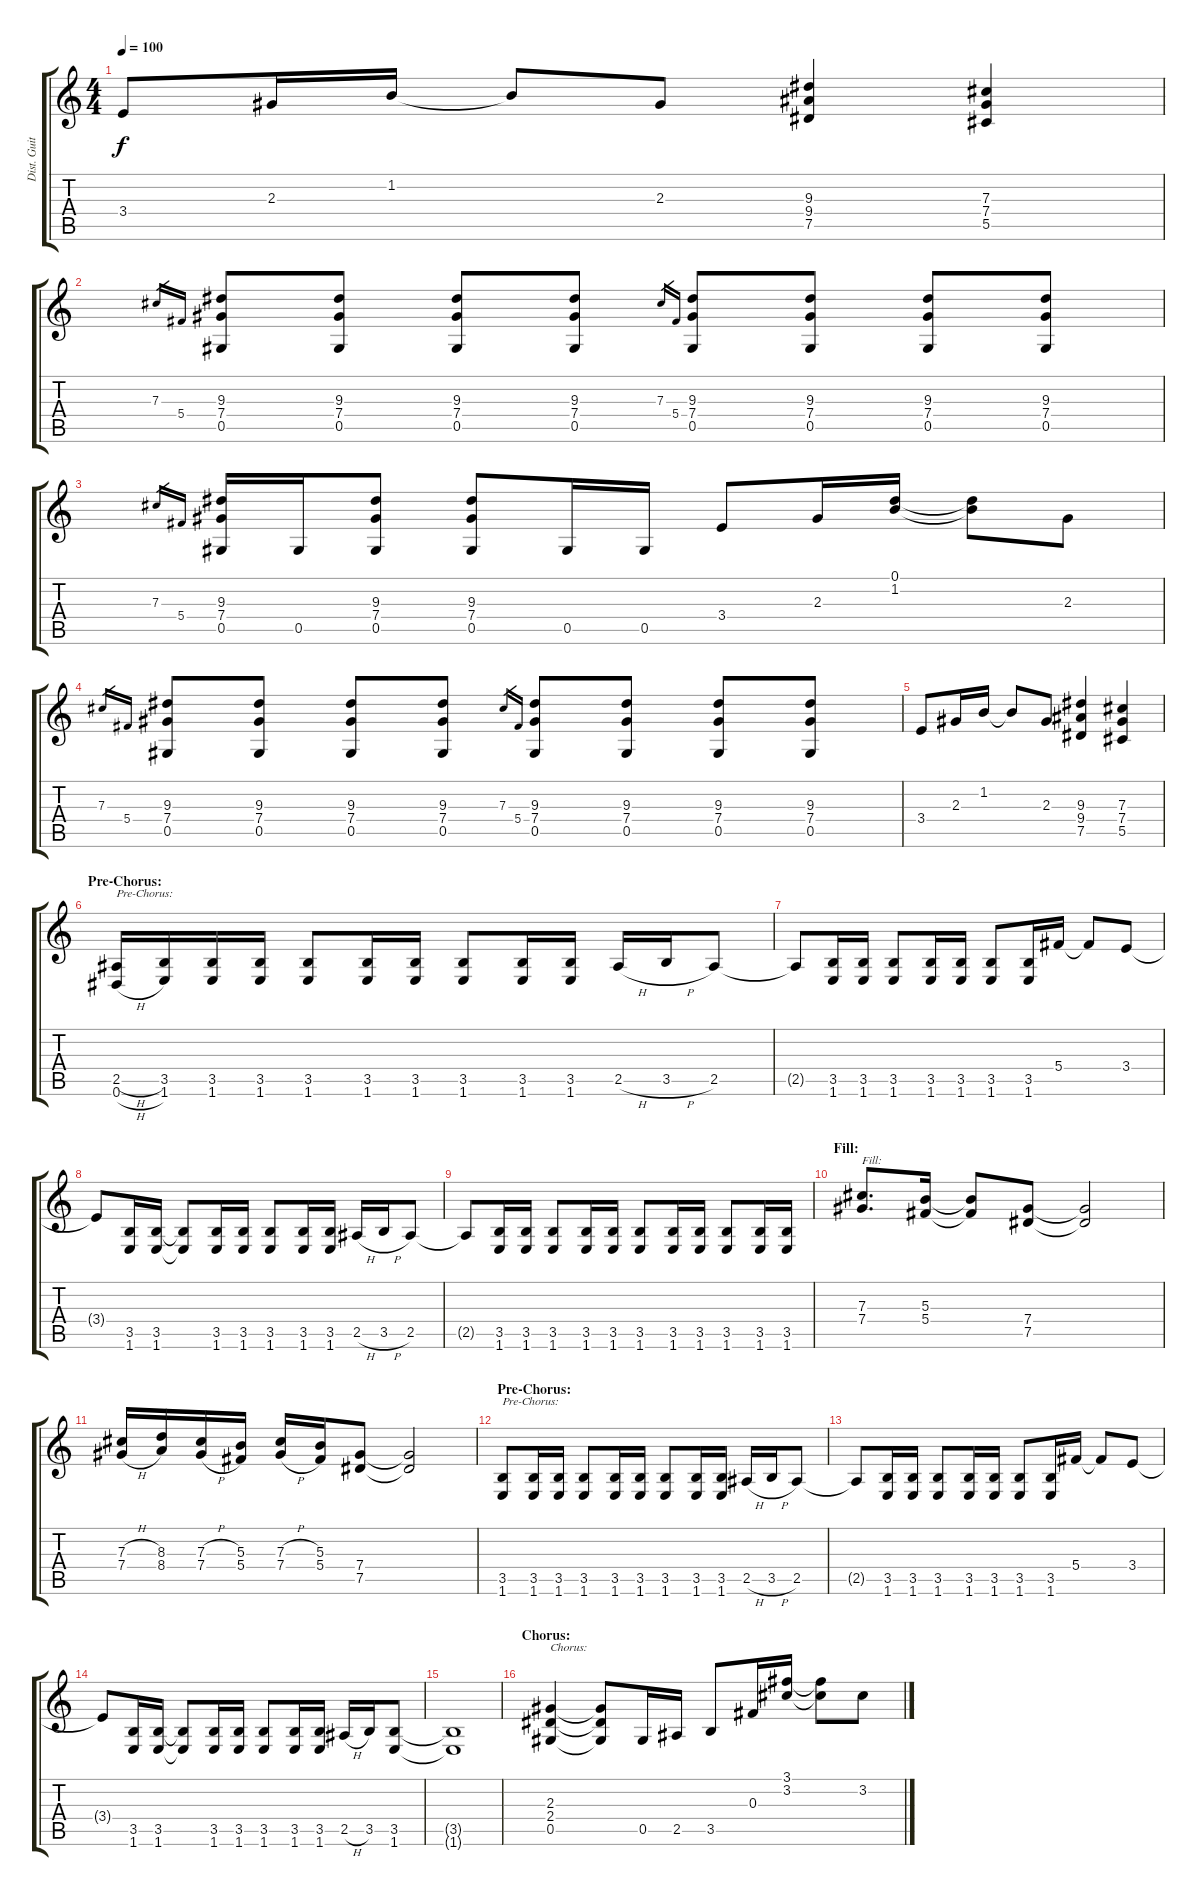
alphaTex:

\track ("Dist. Guitar 2" "Dist. Guit") {instrument distortionguitar}
\staff {score tabs}
\tuning (Eb4 Bb3 Gb3 Db3 Ab2 Eb2) {hide}
\ts (4 4)
\tempo 100
\clef g2
\ks c
3.4.8{dy f} 2.3.16 1.2.16 1.2{t}.8 2.3.8 (9.3 9.4 7.5).4 (7.3 7.4 5.5).4 |
7.3.16{gr} 5.4.16{gr} (9.3 7.4 0.5).8 (9.3 7.4 0.5).8 (9.3 7.4 0.5).8 (9.3 7.4 0.5).8 7.3.16{gr} 5.4.16{gr} (9.3 7.4 0.5).8 (9.3 7.4 0.5).8 (9.3 7.4 0.5).8 (9.3 7.4 0.5).8 |
7.3.16{gr} 5.4.16{gr} (9.3 7.4 0.5).16 0.5.16 (9.3 7.4 0.5).8 (9.3 7.4 0.5).8 0.5.16 0.5.16 3.4.8 2.3.16 (0.1 1.2).16 (0.1{t} 1.2{t}).8 2.3.8 |
7.3.16{gr} 5.4.16{gr} (9.3 7.4 0.5).8 (9.3 7.4 0.5).8 (9.3 7.4 0.5).8 (9.3 7.4 0.5).8 7.3.16{gr} 5.4.16{gr} (9.3 7.4 0.5).8 (9.3 7.4 0.5).8 (9.3 7.4 0.5).8 (9.3 7.4 0.5).8 |
3.4.8 2.3.16 1.2.16 1.2{t}.8 2.3.8 (9.3 9.4 7.5).4 (7.3 7.4 5.5).4 |
\section ("" "Pre-Chorus:")
(2.5{h} 0.6{h}).16{txt "Pre-Chorus:"} (3.5 1.6).16 (3.5 1.6).16 (3.5 1.6).16 (3.5 1.6).8 (3.5 1.6).16 (3.5 1.6).16 (3.5 1.6).8 (3.5 1.6).16 (3.5 1.6).16 2.5{h}.16 3.5{h}.16 2.5.8 |
2.5{t}.8 (3.5 1.6).16 (3.5 1.6).16 (3.5 1.6).8 (3.5 1.6).16 (3.5 1.6).16 (3.5 1.6).8 (3.5 1.6).16 5.4.16 5.4{t}.8 3.4.8 |
3.4{t}.8 (3.5 1.6).16 (3.5 1.6).16 (3.5{t} 1.6{t}).8 (3.5 1.6).16 (3.5 1.6).16 (3.5 1.6).8 (3.5 1.6).16 (3.5 1.6).16 2.5{h}.16 3.5{h}.16 2.5.8 |
2.5{t}.8 (3.5 1.6).16 (3.5 1.6).16 (3.5 1.6).8 (3.5 1.6).16 (3.5 1.6).16 (3.5 1.6).8 (3.5 1.6).16 (3.5 1.6).16 (3.5 1.6).8 (3.5 1.6).16 (3.5 1.6).16 |
\section ("" "Fill:")
(7.3 7.4).8{d txt "Fill:"} (5.3 5.4).16 (5.3{t} 5.4{t}).8 (7.4 7.5).8 (7.4{t} 7.5{t}).2 |
(7.3{h} 7.4{h}).16 (8.3 8.4).16 (7.3{h} 7.4{h}).16 (5.3 5.4).16 (7.3{h} 7.4{h}).16 (5.3 5.4).16 (7.4 7.5).8 (7.4{t} 7.5{t}).2 |
\section ("" "Pre-Chorus:")
(3.5 1.6).8{txt "Pre-Chorus:"} (3.5 1.6).16 (3.5 1.6).16 (3.5 1.6).8 (3.5 1.6).16 (3.5 1.6).16 (3.5 1.6).8 (3.5 1.6).16 (3.5 1.6).16 2.5{h}.16 3.5{h}.16 2.5.8 |
2.5{t}.8 (3.5 1.6).16 (3.5 1.6).16 (3.5 1.6).8 (3.5 1.6).16 (3.5 1.6).16 (3.5 1.6).8 (3.5 1.6).16 5.4.16 5.4{t}.8 3.4.8 |
3.4{t}.8 (3.5 1.6).16 (3.5 1.6).16 (3.5{t} 1.6{t}).8 (3.5 1.6).16 (3.5 1.6).16 (3.5 1.6).8 (3.5 1.6).16 (3.5 1.6).16 2.5{h}.16 3.5.16 (3.5 1.6).8 |
(3.5{t} 1.6{t}).1 |
\section ("" "Chorus:")
(2.3 2.4 0.5).4{txt "Chorus:"} (2.3{t} 2.4{t} 0.5{t}).8 0.5.16 2.5.16 3.5.8 0.3.16 (3.1 3.2).16 (3.1{t} 3.2{t}).8 3.2.8
